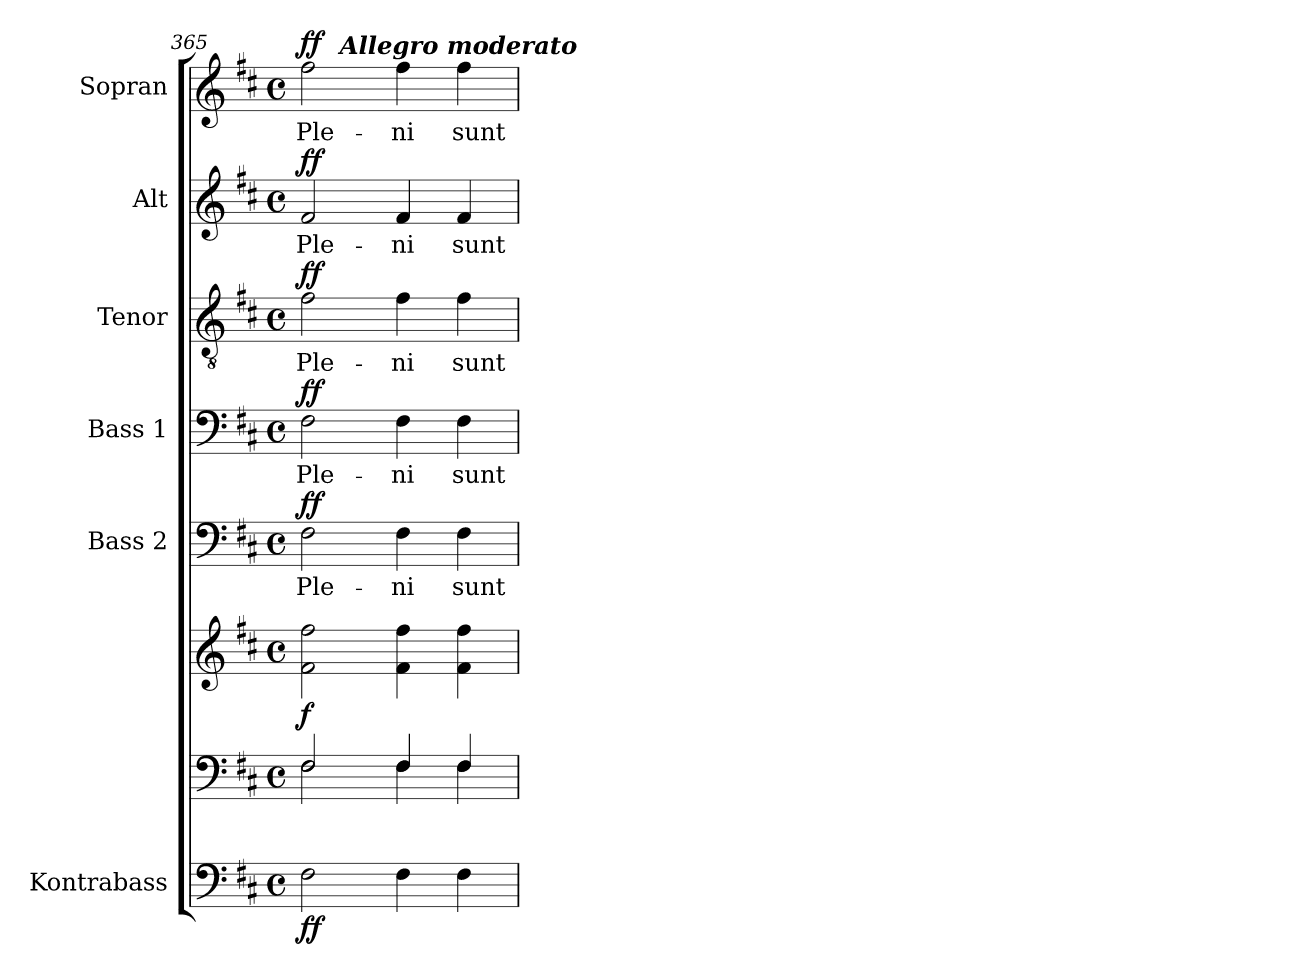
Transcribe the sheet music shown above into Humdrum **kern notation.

**kern	**dynam	**kern	**kern	**dynam	**kern	**text	**dynam	**kern	**text	**dynam	**kern	**text	**dynam	**kern	**text	**dynam	**kern	**text	**dynam
*part7	*part7	*part6	*part6	*part6	*part5	*part5	*part5	*part4	*part4	*part4	*part3	*part3	*part3	*part2	*part2	*part2	*part1	*part1	*part1
*staff8	*staff8	*staff7	*staff6	*staff6/7	*staff5	*staff5	*staff5	*staff4	*staff4	*staff4	*staff3	*staff3	*staff3	*staff2	*staff2	*staff2	*staff1	*staff1	*staff1
*I"Kontrabass	*	*	*	*	*I"Bass 2	*	*	*I"Bass 1	*	*	*I"Tenor	*	*	*I"Alt	*	*	*I"Sopran	*	*
*I'Kb.	*	*	*	*	*I'B. 2	*	*	*I'B. 1	*	*	*I'T.	*	*	*I'A.	*	*	*I'S.	*	*
*clefF4	*	*clefF4	*clefG2	*	*clefF4	*	*	*clefF4	*	*	*clefGv2	*	*	*clefG2	*	*	*clefG2	*	*
*ITrd7c12	*	*	*	*	*	*	*	*	*	*	*	*	*	*	*	*	*	*	*
*k[f#c#]	*	*k[f#c#]	*k[f#c#]	*	*k[f#c#]	*	*	*k[f#c#]	*	*	*k[f#c#]	*	*	*k[f#c#]	*	*	*k[f#c#]	*	*
*D:	*	*D:	*D:	*	*D:	*	*	*D:	*	*	*D:	*	*	*D:	*	*	*D:	*	*
*M4/4	*	*M4/4	*M4/4	*	*M4/4	*	*	*M4/4	*	*	*M4/4	*	*	*M4/4	*	*	*M4/4	*	*
*met(c)	*	*met(c)	*met(c)	*	*met(c)	*	*	*met(c)	*	*	*met(c)	*	*	*met(c)	*	*	*met(c)	*	*
=365	=365	=365	=365	=365	=365	=365	=365	=365	=365	=365	=365	=365	=365	=365	=365	=365	=365	=365	=365
*	*	*^	*	*	*	*	*	*	*	*	*	*	*	*	*	*	*	*	*
!	!LO:DY:b	!	!	!	!LO:DY:b	!	!LO:LY:b	!LO:DY:a	!	!LO:LY:b	!LO:DY:a	!	!LO:LY:b	!LO:DY:a	!	!LO:LY:b	!LO:DY:a	!	!LO:LY:b	!LO:DY:a
*	*	*	*	*	*	*	*	*	*	*	*	*	*	*	*	*	*	*^	*	*
2FF#\	ff	2F#/	2F#\	2f#\ 2ff#\	f	2F#\	Ple-	ff	2F#\	Ple-	ff	2f#\	Ple-	ff	2f#/	Ple-	ff	2ff#\	8ryy	Ple-	ff
.	.	.	.	.	.	.	.	.	.	.	.	.	.	.	.	.	.	.	32ryy	.	.
!	!	!	!	!	!	!	!	!	!	!	!	!	!	!	!	!	!	!	!LO:TX:a:Bi:t=Allegro moderato	!	!
.	.	.	.	.	.	.	.	.	.	.	.	.	.	.	.	.	.	.	2ryy	.	.
!	!	!	!	!	!	!	!LO:LY:b	!	!	!LO:LY:b	!	!	!LO:LY:b	!	!	!LO:LY:b	!	!	!	!LO:LY:b	!
4FF#\	.	4F#/	4F#\	4f#\ 4ff#\	.	4F#\	-ni	.	4F#\	-ni	.	4f#\	-ni	.	4f#/	-ni	.	4ff#\	.	-ni	.
.	.	.	.	.	.	.	.	.	.	.	.	.	.	.	.	.	.	.	4ryy	.	.
!	!	!	!	!	!	!	!LO:LY:b	!	!	!LO:LY:b	!	!	!LO:LY:b	!	!	!LO:LY:b	!	!	!	!LO:LY:b	!
4FF#\	.	4F#/	4F#\	4f#\ 4ff#\	.	4F#\	sunt	.	4F#\	sunt	.	4f#\	sunt	.	4f#/	sunt	.	4ff#\	.	sunt	.
.	.	.	.	.	.	.	.	.	.	.	.	.	.	.	.	.	.	.	16.ryy	.	.
*	*	*v	*v	*	*	*	*	*	*	*	*	*	*	*	*	*	*	*v	*v	*	*
=	=	=	=	=	=	=	=	=	=	=	=	=	=	=	=	=	=	=	=
*-	*-	*-	*-	*-	*-	*-	*-	*-	*-	*-	*-	*-	*-	*-	*-	*-	*-	*-	*-
